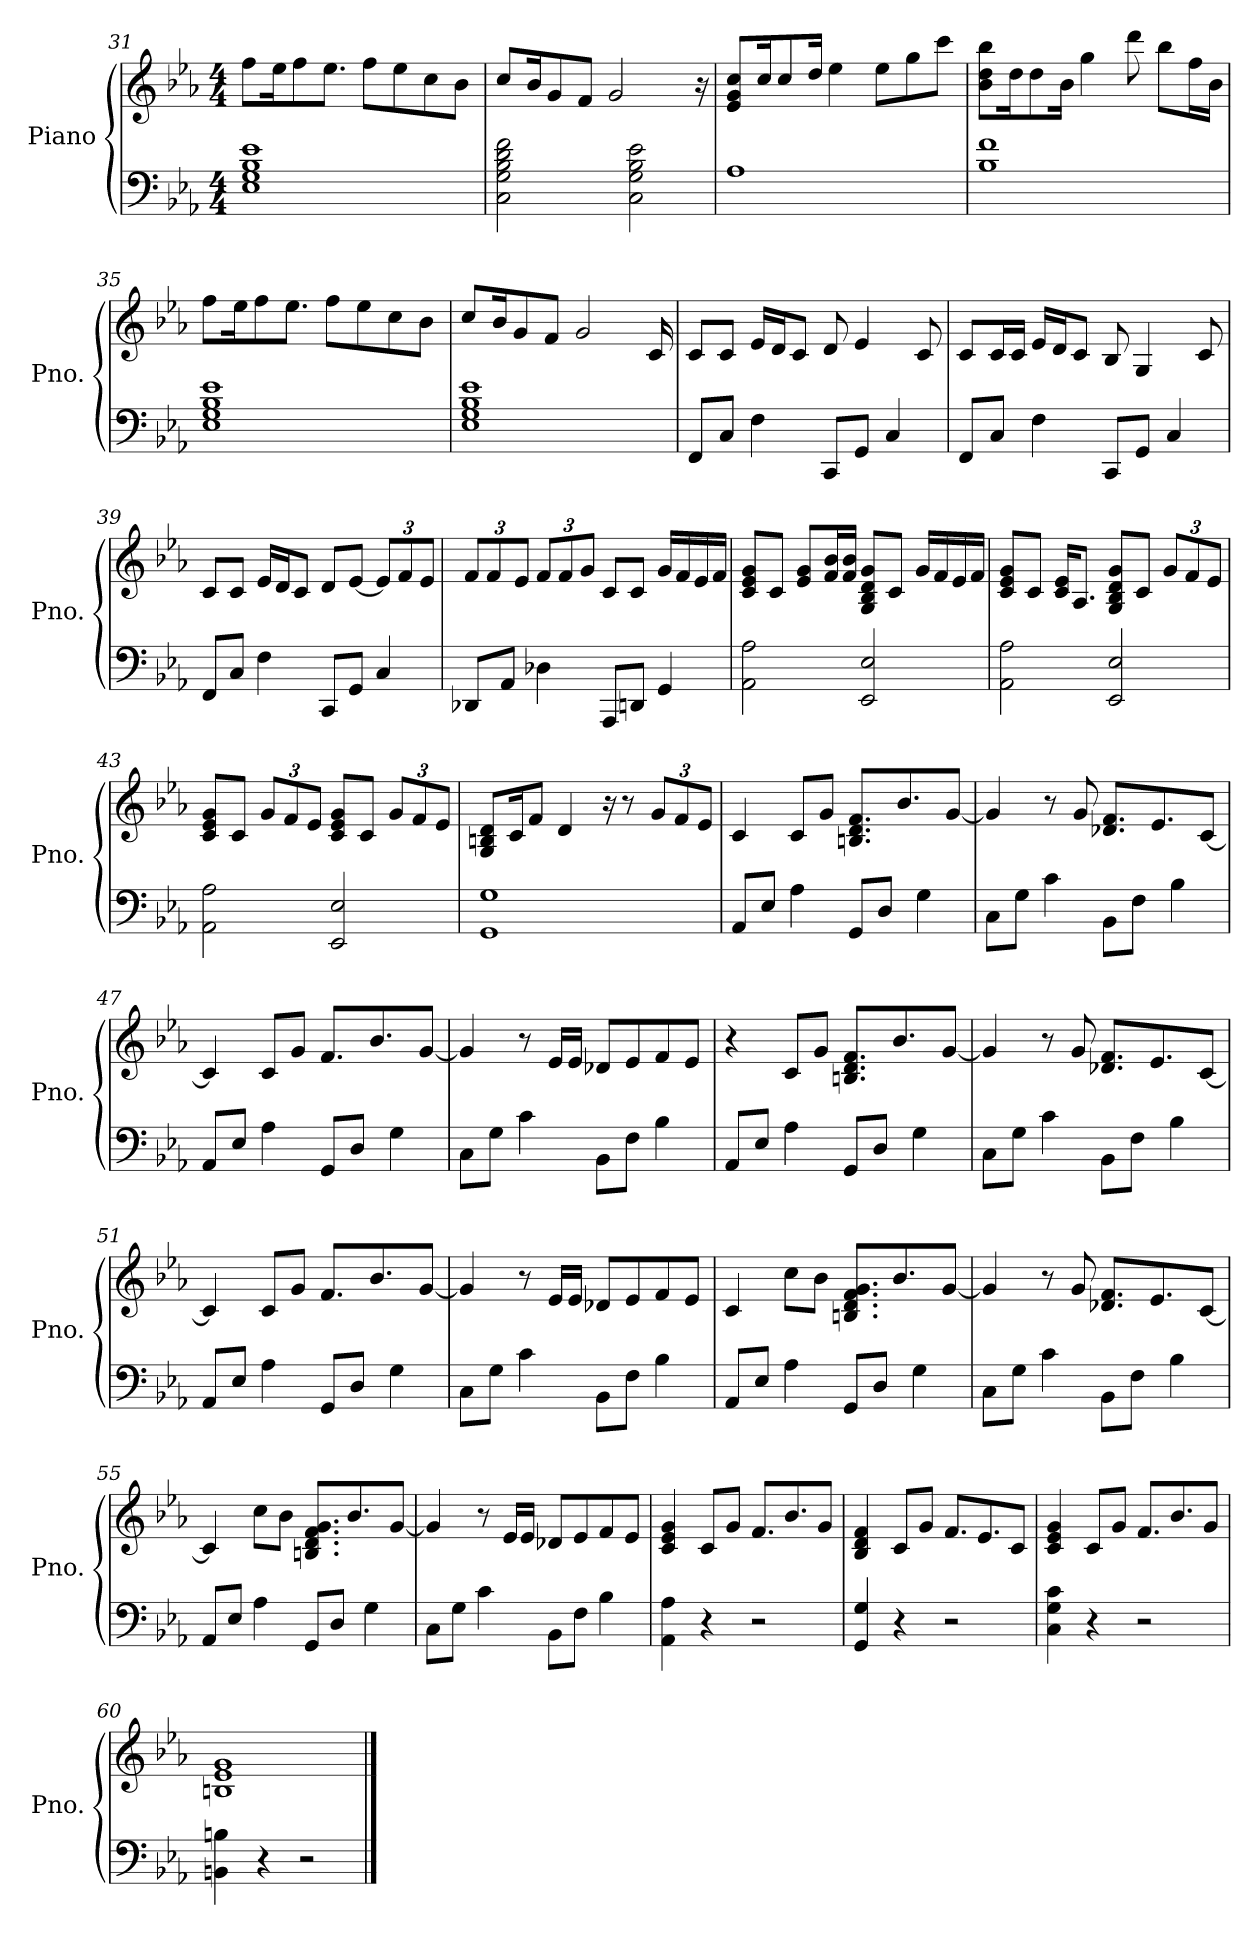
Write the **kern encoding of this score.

**kern	**kern
*part1	*part1
*staff2	*staff1
*I"Piano	*
*I'Pno.	*
!!LO:LB:g=z
*clefF4	*clefG2
*k[b-e-a-]	*k[b-e-a-]
*M4/4	*M4/4
=31	=31
1E- 1G 1B- 1e-	8ff\L
.	16ee-\K
.	8ff\
.	8.ee-\J
.	8ff\L
.	8ee-\
.	8cc\
.	8b-\J
=32	=32
2C\ 2G\ 2B-\ 2d\ 2f\	8cc/L
.	16b-/K
.	8g/
.	8f/J
.	2g/
2C\ 2G\ 2B-\ 2e-\	.
.	16r
=33	=33
1A-	8e-/ 8g/ 8cc/L
.	16cc/K
.	8cc/
.	16dd/Jk
.	4ee-\
.	8ee-\L
.	8gg\
.	8ccc\J
=34	=34
1B- 1f	8b-\ 8dd\ 8bb-\L
.	16dd\K
.	8dd\
.	16b-\Jk
.	4gg\
.	8ddd\
.	8bb-\L
.	16ff\L
.	16b-\JJ
=35	=35
1E- 1G 1B- 1e-	8ff\L
.	16ee-\K
.	8ff\
.	8.ee-\J
.	8ff\L
.	8ee-\
.	8cc\
.	8b-\J
!!LO:LB:g=z
=36	=36
1E- 1G 1B- 1e-	8cc/L
.	16b-/K
.	8g/
.	8f/J
.	2g/
.	16c/
=37	=37
8FF/L	8c/L
8C/J	8c/J
4F\	16e-/LL
.	16d/J
.	8c/J
8CC/L	8d/
8GG/J	4e-/
4C/	.
.	8c/
=38	=38
8FF/L	8c/L
8C/J	16c/L
.	16c/JJ
4F\	16e-/LL
.	16d/J
.	8c/J
8CC/L	8B-/
8GG/J	4G/
4C/	.
.	8c/
=39	=39
8FF/L	8c/L
8C/J	8c/J
4F\	16e-/LL
.	16d/J
.	8c/J
8CC/L	8d/L
8GG/J	[8e-/J
*	*Xbrackettup
4C/	12e-/L]
.	12f/
.	12e-/J
!!LO:LB:g=z
=40	=40
8DD-X/L	12f/L
.	12f/
8AA-/J	.
.	12e-/J
4D-X\	12f/L
.	12f/
.	12g/J
8AAA-/L	8c/L
8DDn/J	8c/J
4GG/	16g/LL
.	16f/
.	16e-/
.	16f/JJ
=41	=41
2AA-\ 2A-\	8c/ 8e-/ 8g/L
.	8c/J
.	8e-/ 8g/L
.	16f/ 16b-/L
.	16f/ 16b-/JJ
2EE-/ 2E-/	8G/ 8B-/ 8d/ 8g/L
.	8c/J
.	16g/LL
.	16f/
.	16e-/
.	16f/JJ
=42	=42
2AA-\ 2A-\	8c/ 8e-/ 8g/L
.	8c/J
.	16c/ 16e-/KL
.	8.A-/J
2EE-/ 2E-/	8G/ 8B-/ 8d/ 8g/L
.	8c/J
.	12g/L
.	12f/
.	12e-/J
!!LO:LB:g=z
=43	=43
2AA-\ 2A-\	8c/ 8e-/ 8g/L
.	8c/J
.	12g/L
.	12f/
.	12e-/J
2EE-/ 2E-/	8c/ 8e-/ 8g/L
.	8c/J
.	12g/L
.	12f/
.	12e-/J
=44	=44
1GG 1G	8G/ 8Bn/ 8d/L
.	16c/K
.	8f/J
.	4d/
.	16r
.	8r
.	12g/L
.	12f/
.	12e-/J
=45	=45
8AA-/L	4c/
8E-/J	.
4A-\	8c/L
.	8g/J
8GG/L	8.Bn/ 8.d/ 8.f/L
8D/J	.
.	8.b-/
4G\	.
.	[8g/J
=46	=46
8C\L	4g/]
8G\J	.
4c\	8r
.	8g/
8BB-\L	8.d-X/ 8.f/L
8F\J	.
.	8.e-/
4B-\	.
.	[8c/J
!!LO:PB:g=z
=47	=47
8AA-/L	4c/]
8E-/J	.
4A-\	8c/L
.	8g/J
8GG/L	8.f/L
8D/J	.
.	8.b-/
4G\	.
.	[8g/J
=48	=48
8C\L	4g/]
8G\J	.
4c\	8r
.	16e-/LL
.	16e-/JJ
8BB-\L	8d-X/L
8F\J	8e-/
4B-\	8f/
.	8e-/J
=49	=49
8AA-/L	4r
8E-/J	.
4A-\	8c/L
.	8g/J
8GG/L	8.Bn/ 8.d/ 8.f/L
8D/J	.
.	8.b-/
4G\	.
.	[8g/J
=50	=50
8C\L	4g/]
8G\J	.
4c\	8r
.	8g/
8BB-\L	8.d-X/ 8.f/L
8F\J	.
.	8.e-/
4B-\	.
.	[8c/J
!!LO:LB:g=z
=51	=51
8AA-/L	4c/]
8E-/J	.
4A-\	8c/L
.	8g/J
8GG/L	8.f/L
8D/J	.
.	8.b-/
4G\	.
.	[8g/J
=52	=52
8C\L	4g/]
8G\J	.
4c\	8r
.	16e-/LL
.	16e-/JJ
8BB-\L	8d-X/L
8F\J	8e-/
4B-\	8f/
.	8e-/J
=53	=53
8AA-/L	4c/
8E-/J	.
4A-\	8cc\L
.	8b-\J
8GG/L	8.Bn/ 8.d/ 8.f/ 8.g/L
8D/J	.
.	8.b-/
4G\	.
.	[8g/J
=54	=54
8C\L	4g/]
8G\J	.
4c\	8r
.	8g/
8BB-\L	8.d-X/ 8.f/L
8F\J	.
.	8.e-/
4B-\	.
.	[8c/J
!!LO:LB:g=z
=55	=55
8AA-/L	4c/]
8E-/J	.
4A-\	8cc\L
.	8b-\J
8GG/L	8.Bn/ 8.d/ 8.f/ 8.g/L
8D/J	.
.	8.b-/
4G\	.
.	[8g/J
=56	=56
8C\L	4g/]
8G\J	.
4c\	8r
.	16e-/LL
.	16e-/JJ
8BB-\L	8d-X/L
8F\J	8e-/
4B-\	8f/
.	8e-/J
=57	=57
4AA-\ 4A-\	4c/ 4e-/ 4g/
4r	8c/L
.	8g/J
2r	8.f/L
.	8.b-/
.	8g/J
=58	=58
4GG/ 4G/	4B-/ 4d/ 4f/
4r	8c/L
.	8g/J
2r	8.f/L
.	8.e-/
.	8c/J
=59	=59
4C\ 4G\ 4c\	4c/ 4e-/ 4g/
4r	8c/L
.	8g/J
2r	8.f/L
.	8.b-/
.	8g/J
!!LO:LB:g=z
=60	=60
4BBn\ 4Bn\	1Bn 1e- 1g
4r	.
2r	.
==	==
*-	*-
